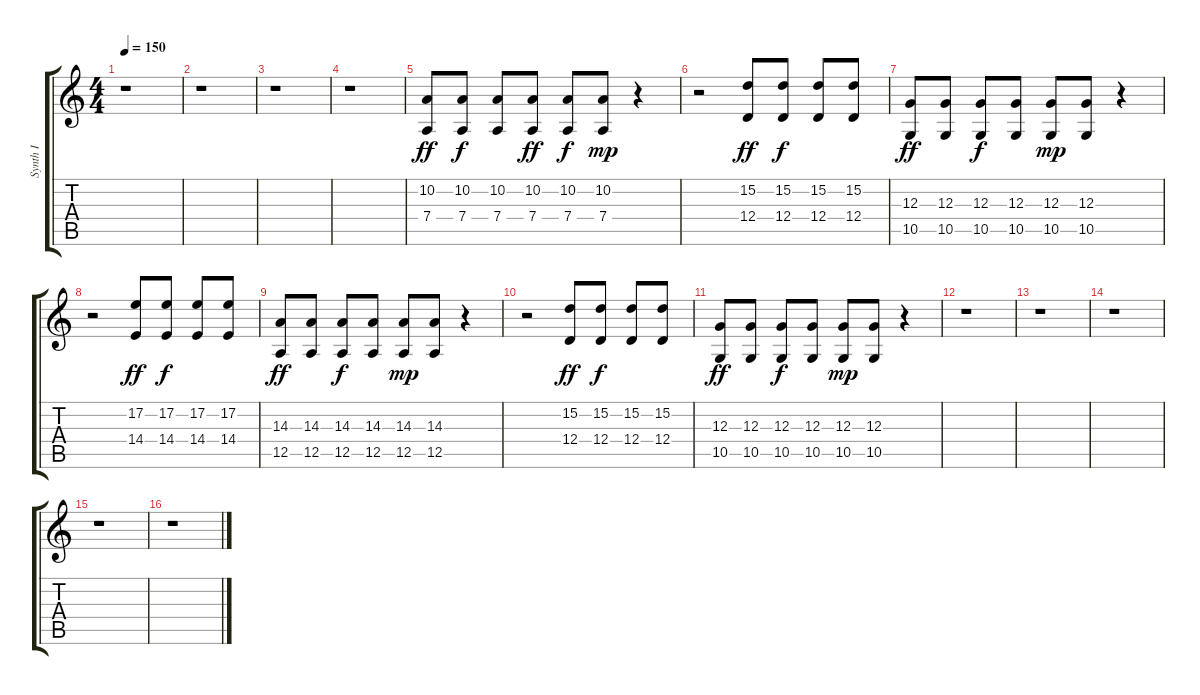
\track ("Synth I" "Synth I") {instrument brightacousticpiano}
\staff {score tabs}
\tuning (E4 B3 G3 D3 A2 E2) {hide}
\ts (4 4)
\tempo 150
\clef g2
\ks c
r.1{dy mp} |
r.1 |
r.1 |
r.1 |
(10.2 7.4).8{dy ff} (10.2 7.4).8{dy f} (10.2 7.4).8 (10.2 7.4).8{dy ff} (10.2 7.4).8{dy f} (10.2 7.4).8{dy mp} r.4 |
r.2 (15.2 12.4).8{dy ff} (15.2 12.4).8{dy f} (15.2 12.4).8 (15.2 12.4).8 |
(12.3 10.5).8{dy ff} (12.3 10.5).8 (12.3 10.5).8{dy f} (12.3 10.5).8 (12.3 10.5).8{dy mp} (12.3 10.5).8 r.4 |
r.2 (17.2 14.4).8{dy ff} (17.2 14.4).8{dy f} (17.2 14.4).8 (17.2 14.4).8 |
(14.3 12.5).8{dy ff} (14.3 12.5).8 (14.3 12.5).8{dy f} (14.3 12.5).8 (14.3 12.5).8{dy mp} (14.3 12.5).8 r.4 |
r.2 (15.2 12.4).8{dy ff} (15.2 12.4).8{dy f} (15.2 12.4).8 (15.2 12.4).8 |
(12.3 10.5).8{dy ff} (12.3 10.5).8 (12.3 10.5).8{dy f} (12.3 10.5).8 (12.3 10.5).8{dy mp} (12.3 10.5).8 r.4 |
r.1 |
r.1 |
r.1 |
r.1 |
r.1
